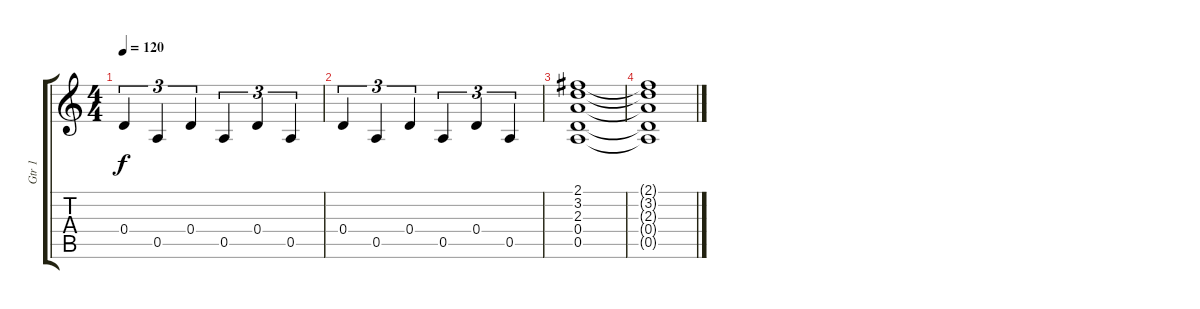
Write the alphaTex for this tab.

\track ("Gtr 1" "Gtr 1") {instrument distortionguitar}
\staff {score tabs}
\tuning (E4 B3 G3 D3 A2 E2) {hide}
\ts (4 4)
\tempo 120
\clef g2
\ks c
0.4.4{tu (3 2) dy f} 0.5.4{tu (3 2)} 0.4.4{tu (3 2)} 0.5.4{tu (3 2)} 0.4.4{tu (3 2)} 0.5.4{tu (3 2)} |
0.4.4{tu (3 2)} 0.5.4{tu (3 2)} 0.4.4{tu (3 2)} 0.5.4{tu (3 2)} 0.4.4{tu (3 2)} 0.5.4{tu (3 2)} |
(2.1 3.2 2.3 0.4 0.5).1 |
(2.1{t} 3.2{t} 2.3{t} 0.4{t} 0.5{t}).1
